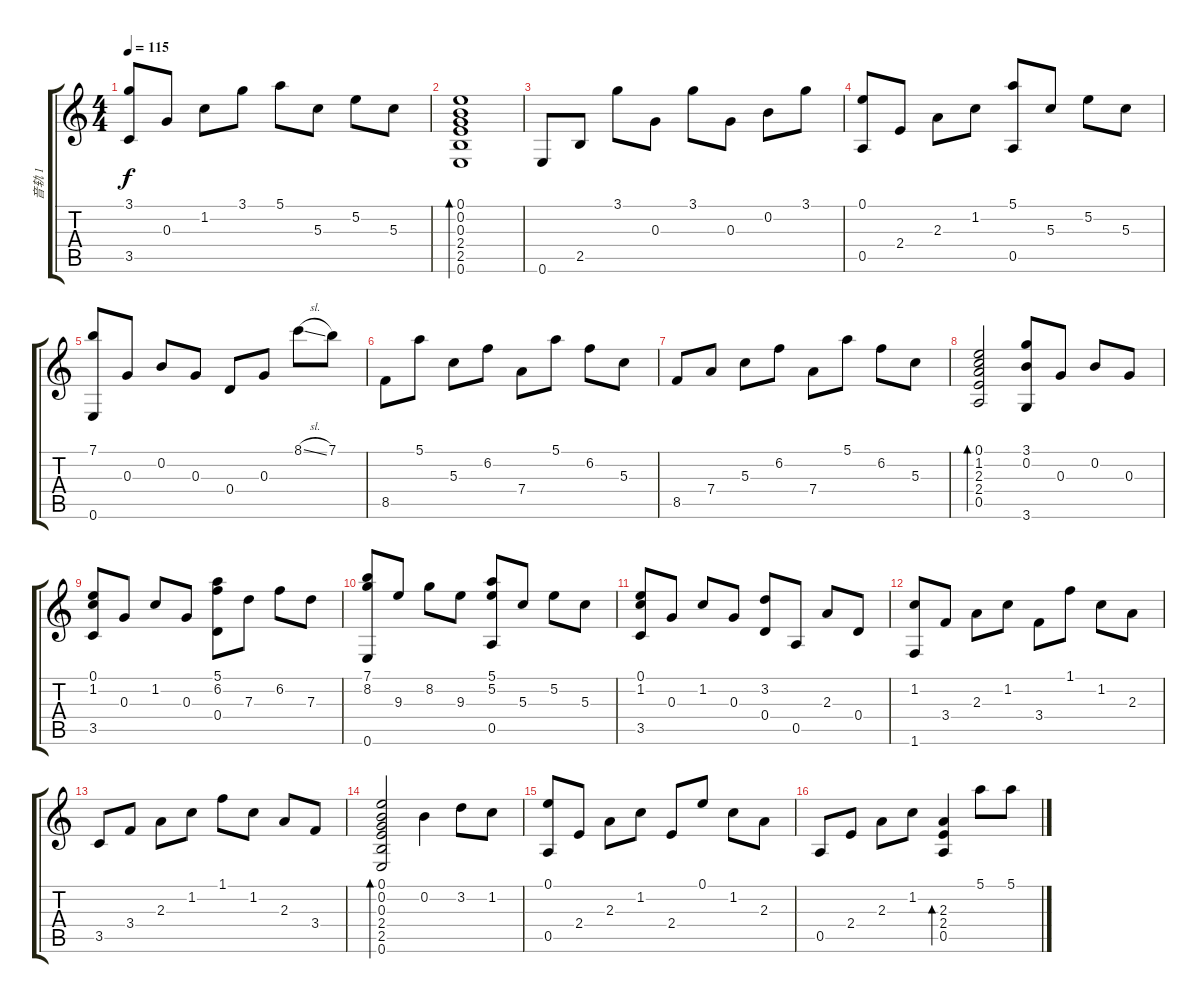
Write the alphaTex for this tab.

\track ("音轨 1" "音轨 1") {instrument acousticguitarsteel}
\staff {score tabs}
\tuning (E4 B3 G3 D3 A2 E2) {hide}
\ts (4 4)
\tempo 115
\clef g2
\ks c
(3.1 3.5).8{dy f} 0.3.8 1.2.8 3.1.8 5.1.8 5.3.8 5.2.8 5.3.8 |
(0.1 0.2 0.3 2.4 2.5 0.6).1{bd 120} |
0.6.8 2.5.8 3.1.8 0.3.8 3.1.8 0.3.8 0.2.8 3.1.8 |
(0.1 0.5).8 2.4.8 2.3.8 1.2.8 (5.1 0.5).8 5.3.8 5.2.8 5.3.8 |
(7.1 0.6).8 0.3.8 0.2.8 0.3.8 0.4.8 0.3.8 8.1{sl}.8 7.1.8 |
8.5.8 5.1.8 5.3.8 6.2.8 7.4.8 5.1.8 6.2.8 5.3.8 |
8.5.8 7.4.8 5.3.8 6.2.8 7.4.8 5.1.8 6.2.8 5.3.8 |
(0.1 1.2 2.3 2.4 0.5).2{bd 120} (3.1 0.2 3.6).8 0.3.8 0.2.8 0.3.8 |
(0.1 1.2 3.5).8 0.3.8 1.2.8 0.3.8 (5.1 6.2 0.4).8 7.3.8 6.2.8 7.3.8 |
(7.1 8.2 0.6).8 9.3.8 8.2.8 9.3.8 (5.1 5.2 0.5).8 5.3.8 5.2.8 5.3.8 |
(0.1 1.2 3.5).8 0.3.8 1.2.8 0.3.8 (3.2 0.4).8 0.5.8 2.3.8 0.4.8 |
(1.2 1.6).8 3.4.8 2.3.8 1.2.8 3.4.8 1.1.8 1.2.8 2.3.8 |
3.5.8 3.4.8 2.3.8 1.2.8 1.1.8 1.2.8 2.3.8 3.4.8 |
(0.1 0.2 0.3 2.4 2.5 0.6).2{bd 120} 0.2.4 3.2.8 1.2.8 |
(0.1 0.5).8 2.4.8 2.3.8 1.2.8 2.4.8 0.1.8 1.2.8 2.3.8 |
0.5.8 2.4.8 2.3.8 1.2.8 (2.3 2.4 0.5).4{bd 120} 5.1.8 5.1.8
